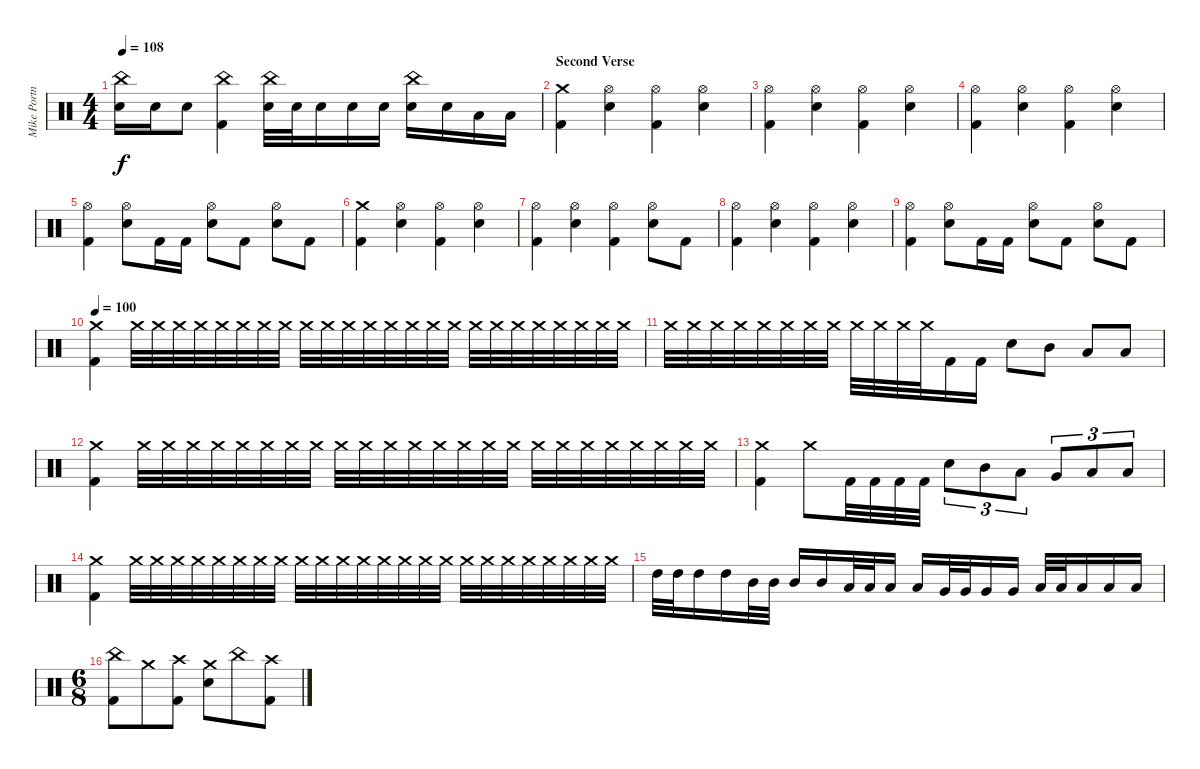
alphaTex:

\track ("Mike Portnoy" "Mike Portn") {instrument percussion}
\staff {score}
\articulation defaults
\ts (4 4)
\tempo 108
\clef neutral
\ks c
("China (hit)" "Snare (hit) 2").16{dy f} "Snare (hit) 2".16 "Snare (hit) 2".8 ("China (hit)" "Kick (hit) 2").4 ("China (hit)" "Snare (hit) 2").32 "Snare (hit) 2".32 "Snare (hit) 2".16 "Snare (hit) 2".16 "Snare (hit) 2".16 ("China (hit)" "Snare (hit) 2").16 "Snare (hit) 2".16 "Low Floor Tom (hit)".16 "Low Floor Tom (hit)".16 |
\section ("" "Second Verse")
("Crash medium (hit)" "Kick (hit) 2").4 ("Hi-Hat (open)" "Snare (hit) 2").4 ("Hi-Hat (open)" "Kick (hit) 2").4 ("Hi-Hat (open)" "Snare (hit) 2").4 |
("Hi-Hat (open)" "Kick (hit) 2").4 ("Hi-Hat (open)" "Snare (hit) 2").4 ("Hi-Hat (open)" "Kick (hit) 2").4 ("Hi-Hat (open)" "Snare (hit) 2").4 |
("Hi-Hat (open)" "Kick (hit) 2").4 ("Hi-Hat (open)" "Snare (hit) 2").4 ("Hi-Hat (open)" "Kick (hit) 2").4 ("Hi-Hat (open)" "Snare (hit) 2").4 |
("Hi-Hat (open)" "Kick (hit) 2").4 ("Hi-Hat (open)" "Snare (hit) 2").8 "Kick (hit) 2".16 "Kick (hit) 2".16 ("Hi-Hat (open)" "Snare (hit) 2").8 "Kick (hit) 2".8 ("Hi-Hat (open)" "Snare (hit) 2").8 "Kick (hit) 2".8 |
("Crash medium (hit)" "Kick (hit) 2").4 ("Hi-Hat (open)" "Snare (hit) 2").4 ("Hi-Hat (open)" "Kick (hit) 2").4 ("Hi-Hat (open)" "Snare (hit) 2").4 |
("Hi-Hat (open)" "Kick (hit) 2").4 ("Hi-Hat (open)" "Snare (hit) 2").4 ("Hi-Hat (open)" "Kick (hit) 2").4 ("Hi-Hat (open)" "Snare (hit) 2").8 "Kick (hit) 2".8 |
("Hi-Hat (open)" "Kick (hit) 2").4 ("Hi-Hat (open)" "Snare (hit) 2").4 ("Hi-Hat (open)" "Kick (hit) 2").4 ("Hi-Hat (open)" "Snare (hit) 2").4 |
("Hi-Hat (open)" "Kick (hit) 2").4 ("Hi-Hat (open)" "Snare (hit) 2").8 "Kick (hit) 2".16 "Kick (hit) 2".16 ("Hi-Hat (open)" "Snare (hit) 2").8 "Kick (hit) 2".8 ("Hi-Hat (open)" "Snare (hit) 2").8 "Kick (hit) 2".8 |
\tempo 100
("Crash medium (hit)" "Kick (hit) 2").4 "Crash medium (hit)".32 "Crash medium (hit)".32 "Crash medium (hit)".32 "Crash medium (hit)".32 "Crash medium (hit)".32 "Crash medium (hit)".32 "Crash medium (hit)".32 "Crash medium (hit)".32 "Crash medium (hit)".32 "Crash medium (hit)".32 "Crash medium (hit)".32 "Crash medium (hit)".32 "Crash medium (hit)".32 "Crash medium (hit)".32 "Crash medium (hit)".32 "Crash medium (hit)".32 "Crash medium (hit)".32 "Crash medium (hit)".32 "Crash medium (hit)".32 "Crash medium (hit)".32 "Crash medium (hit)".32 "Crash medium (hit)".32 "Crash medium (hit)".32 "Crash medium (hit)".32 |
"Crash medium (hit)".32 "Crash medium (hit)".32 "Crash medium (hit)".32 "Crash medium (hit)".32 "Crash medium (hit)".32 "Crash medium (hit)".32 "Crash medium (hit)".32 "Crash medium (hit)".32 "Crash medium (hit)".32 "Crash medium (hit)".32 "Crash medium (hit)".32 "Crash medium (hit)".32 "Kick (hit) 2".16 "Kick (hit) 2".16 "Snare (hit) 2".8 "Mid Tom (hit)".8 "Low Tom (hit)".8 "Low Floor Tom (hit)".8 |
("Crash medium (hit)" "Kick (hit) 2").4 "Crash medium (hit)".32 "Crash medium (hit)".32 "Crash medium (hit)".32 "Crash medium (hit)".32 "Crash medium (hit)".32 "Crash medium (hit)".32 "Crash medium (hit)".32 "Crash medium (hit)".32 "Crash medium (hit)".32 "Crash medium (hit)".32 "Crash medium (hit)".32 "Crash medium (hit)".32 "Crash medium (hit)".32 "Crash medium (hit)".32 "Crash medium (hit)".32 "Crash medium (hit)".32 "Crash medium (hit)".32 "Crash medium (hit)".32 "Crash medium (hit)".32 "Crash medium (hit)".32 "Crash medium (hit)".32 "Crash medium (hit)".32 "Crash medium (hit)".32 "Crash medium (hit)".32 |
("Crash medium (hit)" "Kick (hit) 2").4 "Crash medium (hit)".8 "Kick (hit) 2".32 "Kick (hit) 2".32 "Kick (hit) 2".32 "Kick (hit) 2".32 "Snare (hit) 2".8{tu (3 2)} "Mid Tom (hit)".8{tu (3 2)} "Low Tom (hit)".8{tu (3 2)} "Very Low Tom (hit)".8{tu (3 2)} "Low Floor Tom (hit)".8{tu (3 2)} "Low Floor Tom (hit)".8{tu (3 2)} |
("Crash medium (hit)" "Kick (hit) 2").4 "Crash medium (hit)".32 "Crash medium (hit)".32 "Crash medium (hit)".32 "Crash medium (hit)".32 "Crash medium (hit)".32 "Crash medium (hit)".32 "Crash medium (hit)".32 "Crash medium (hit)".32 "Crash medium (hit)".32 "Crash medium (hit)".32 "Crash medium (hit)".32 "Crash medium (hit)".32 "Crash medium (hit)".32 "Crash medium (hit)".32 "Crash medium (hit)".32 "Crash medium (hit)".32 "Crash medium (hit)".32 "Crash medium (hit)".32 "Crash medium (hit)".32 "Crash medium (hit)".32 "Crash medium (hit)".32 "Crash medium (hit)".32 "Crash medium (hit)".32 "Crash medium (hit)".32 |
"High Tom (hit)".32 "High Tom (hit)".32 "High Tom (hit)".16 "High Tom (hit)".16 "Mid Tom (hit)".32 "Mid Tom (hit)".32 "Mid Tom (hit)".16 "Mid Tom (hit)".16 "Low Tom (hit)".32 "Low Tom (hit)".32 "Low Tom (hit)".16 "Low Tom (hit)".16 "Very Low Tom (hit)".32 "Very Low Tom (hit)".32 "Very Low Tom (hit)".16 "Very Low Tom (hit)".16 "Low Floor Tom (hit)".32 "Low Floor Tom (hit)".32 "Low Floor Tom (hit)".16 "Low Floor Tom (hit)".16 "Low Floor Tom (hit)".16 |
\ts (6 8)
("China (hit)" "Kick (hit) 2").8 "Crash medium (hit)".8 ("Crash high (hit)" "Kick (hit) 2").8 ("Crash medium (hit)" "Snare (hit) 2").8 "China (hit)".8 ("Crash high (hit)" "Kick (hit) 2").8
